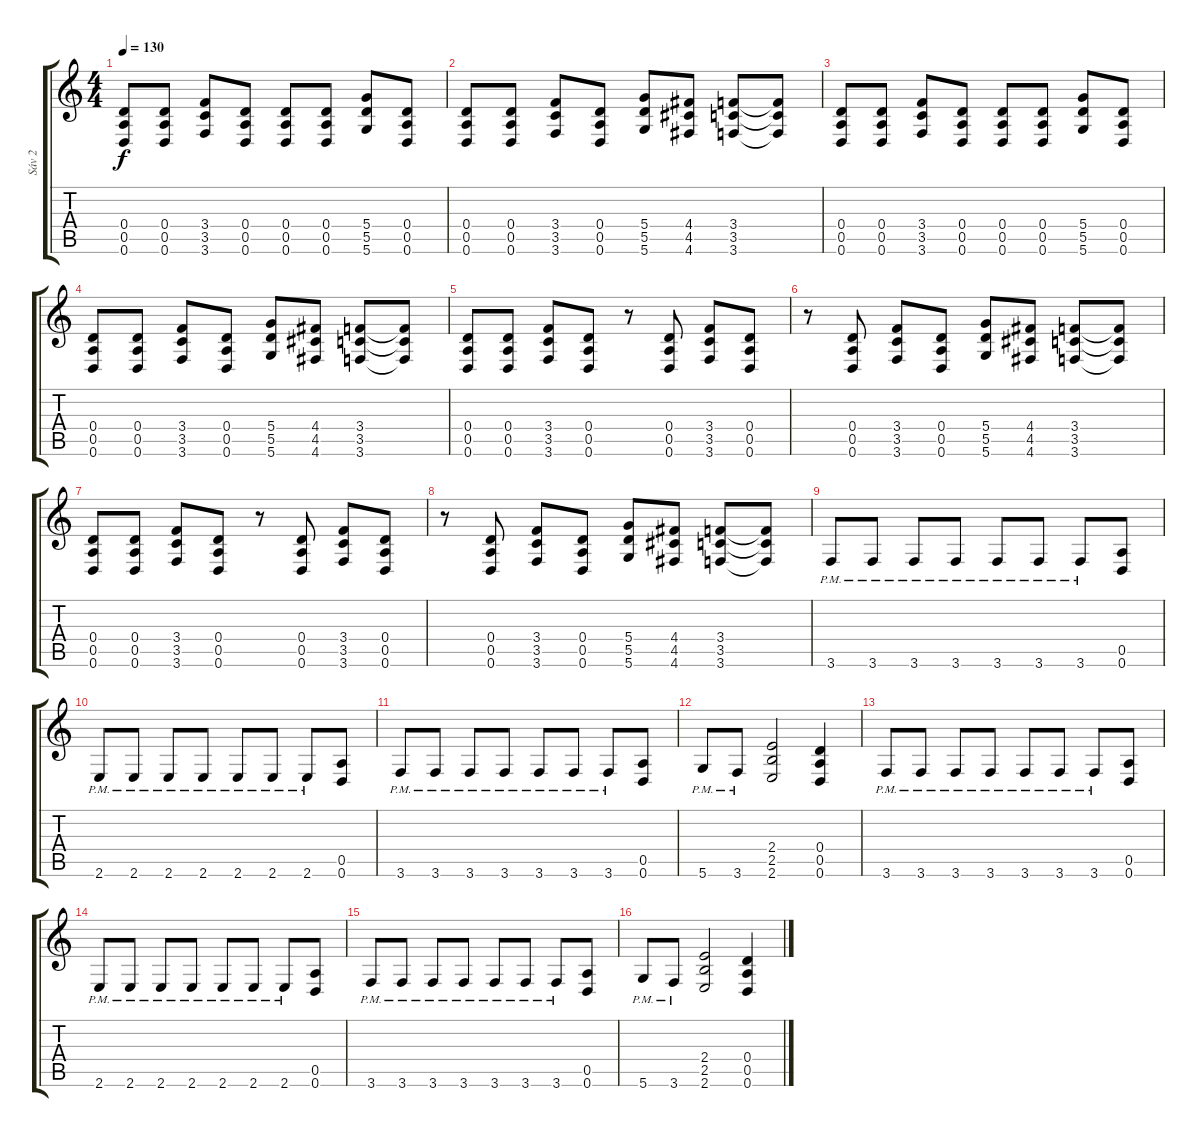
\track ("Sáv 2" "Sáv 2") {instrument distortionguitar}
\staff {score tabs}
\tuning (E4 B3 G3 D3 A2 D2) {hide}
\ts (4 4)
\tempo 130
\clef g2
\ks c
(0.4 0.5 0.6).8{dy f} (0.4 0.5 0.6).8 (3.4 3.5 3.6).8 (0.4 0.5 0.6).8 (0.4 0.5 0.6).8 (0.4 0.5 0.6).8 (5.4 5.5 5.6).8 (0.4 0.5 0.6).8 |
(0.4 0.5 0.6).8 (0.4 0.5 0.6).8 (3.4 3.5 3.6).8 (0.4 0.5 0.6).8 (5.4 5.5 5.6).8 (4.4 4.5 4.6).8 (3.4 3.5 3.6).8 (3.4{t} 3.5{t} 3.6{t}).8 |
(0.4 0.5 0.6).8 (0.4 0.5 0.6).8 (3.4 3.5 3.6).8 (0.4 0.5 0.6).8 (0.4 0.5 0.6).8 (0.4 0.5 0.6).8 (5.4 5.5 5.6).8 (0.4 0.5 0.6).8 |
(0.4 0.5 0.6).8 (0.4 0.5 0.6).8 (3.4 3.5 3.6).8 (0.4 0.5 0.6).8 (5.4 5.5 5.6).8 (4.4 4.5 4.6).8 (3.4 3.5 3.6).8 (3.4{t} 3.5{t} 3.6{t}).8 |
(0.4 0.5 0.6).8 (0.4 0.5 0.6).8 (3.4 3.5 3.6).8 (0.4 0.5 0.6).8 r.8 (0.4 0.5 0.6).8 (3.4 3.5 3.6).8 (0.4 0.5 0.6).8 |
r.8 (0.4 0.5 0.6).8 (3.4 3.5 3.6).8 (0.4 0.5 0.6).8 (5.4 5.5 5.6).8 (4.4 4.5 4.6).8 (3.4 3.5 3.6).8 (3.4{t} 3.5{t} 3.6{t}).8 |
(0.4 0.5 0.6).8 (0.4 0.5 0.6).8 (3.4 3.5 3.6).8 (0.4 0.5 0.6).8 r.8 (0.4 0.5 0.6).8 (3.4 3.5 3.6).8 (0.4 0.5 0.6).8 |
r.8 (0.4 0.5 0.6).8 (3.4 3.5 3.6).8 (0.4 0.5 0.6).8 (5.4 5.5 5.6).8 (4.4 4.5 4.6).8 (3.4 3.5 3.6).8 (3.4{t} 3.5{t} 3.6{t}).8 |
3.6{pm}.8 3.6{pm}.8 3.6{pm}.8 3.6{pm}.8 3.6{pm}.8 3.6{pm}.8 3.6{pm}.8 (0.5 0.6).8 |
2.6{pm}.8 2.6{pm}.8 2.6{pm}.8 2.6{pm}.8 2.6{pm}.8 2.6{pm}.8 2.6{pm}.8 (0.5 0.6).8 |
3.6{pm}.8 3.6{pm}.8 3.6{pm}.8 3.6{pm}.8 3.6{pm}.8 3.6{pm}.8 3.6{pm}.8 (0.5 0.6).8 |
5.6{pm}.8 3.6{pm}.8 (2.4 2.5 2.6).2 (0.4 0.5 0.6).4 |
3.6{pm}.8 3.6{pm}.8 3.6{pm}.8 3.6{pm}.8 3.6{pm}.8 3.6{pm}.8 3.6{pm}.8 (0.5 0.6).8 |
2.6{pm}.8 2.6{pm}.8 2.6{pm}.8 2.6{pm}.8 2.6{pm}.8 2.6{pm}.8 2.6{pm}.8 (0.5 0.6).8 |
3.6{pm}.8 3.6{pm}.8 3.6{pm}.8 3.6{pm}.8 3.6{pm}.8 3.6{pm}.8 3.6{pm}.8 (0.5 0.6).8 |
5.6{pm}.8 3.6{pm}.8 (2.4 2.5 2.6).2 (0.4 0.5 0.6).4
